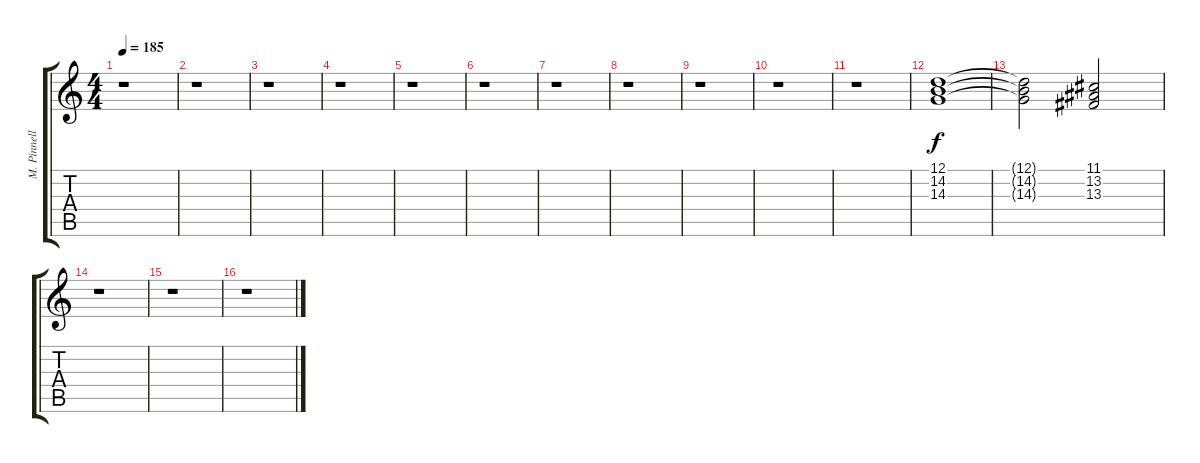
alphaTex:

\track ("M. Pinnella (Base)" "M. Pinnell") {instrument stringensemble1}
\staff {score tabs}
\tuning (D4 A3 F3 C3 G2 D2) {hide}
\ts (4 4)
\tempo 185
\clef g2
\ks c
r.1{dy f} |
r.1 |
r.1 |
r.1 |
r.1 |
r.1 |
r.1 |
r.1 |
r.1 |
r.1 |
r.1 |
(12.1 14.2 14.3).1 |
(12.1{t} 14.2{t} 14.3{t}).2 (11.1 13.2 13.3).2 |
r.1 |
r.1 |
r.1
